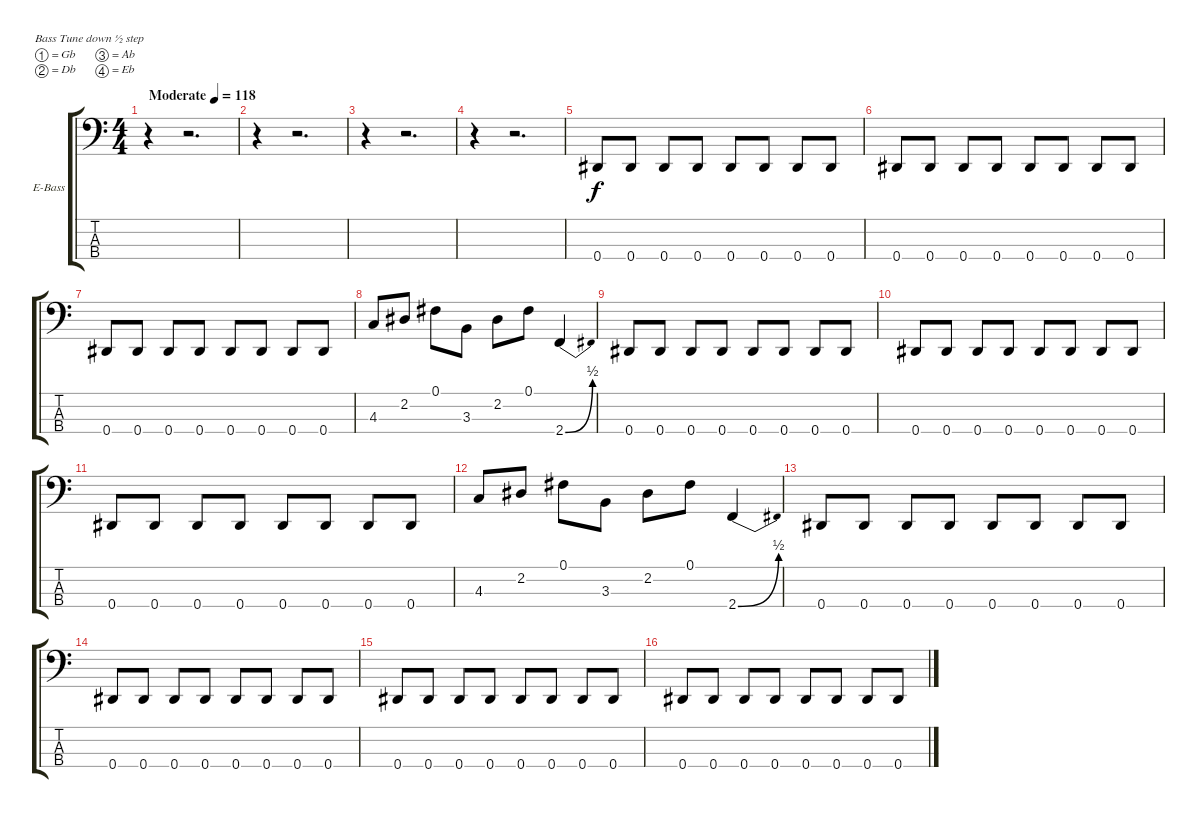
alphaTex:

\bracketExtendMode groupsimilarinstruments
\firstSystemTrackNameOrientation horizontal
\otherSystemsTrackNameOrientation horizontal
\track ("Äîðîæêà 2" "E-Bass") {instrument electricbassfinger}
\staff {score tabs}
\tuning (Gb2 Db2 Ab1 Eb1)
\ts (4 4)
\beaming (8 2 2 2 2)
\tempo (118 "Moderate")
\clef f4
\ks c
r.4{dy f instrument electricbassfinger} r.2{d} |
r.4 r.2{d} |
r.4 r.2{d} |
r.4 r.2{d} |
0.4.8 0.4.8 0.4.8 0.4.8 0.4.8 0.4.8 0.4.8 0.4.8 |
0.4.8 0.4.8 0.4.8 0.4.8 0.4.8 0.4.8 0.4.8 0.4.8 |
0.4.8 0.4.8 0.4.8 0.4.8 0.4.8 0.4.8 0.4.8 0.4.8 |
4.3.8 2.2.8 0.1.8 3.3.8 2.2.8 0.1.8 2.4{be (bend 0 0 60 2)}.4 |
0.4.8 0.4.8 0.4.8 0.4.8 0.4.8 0.4.8 0.4.8 0.4.8 |
0.4.8 0.4.8 0.4.8 0.4.8 0.4.8 0.4.8 0.4.8 0.4.8 |
0.4.8 0.4.8 0.4.8 0.4.8 0.4.8 0.4.8 0.4.8 0.4.8 |
4.3.8 2.2.8 0.1.8 3.3.8 2.2.8 0.1.8 2.4{be (bend 0 0 60 2)}.4 |
0.4.8 0.4.8 0.4.8 0.4.8 0.4.8 0.4.8 0.4.8 0.4.8 |
0.4.8 0.4.8 0.4.8 0.4.8 0.4.8 0.4.8 0.4.8 0.4.8 |
0.4.8 0.4.8 0.4.8 0.4.8 0.4.8 0.4.8 0.4.8 0.4.8 |
0.4.8 0.4.8 0.4.8 0.4.8 0.4.8 0.4.8 0.4.8 0.4.8
